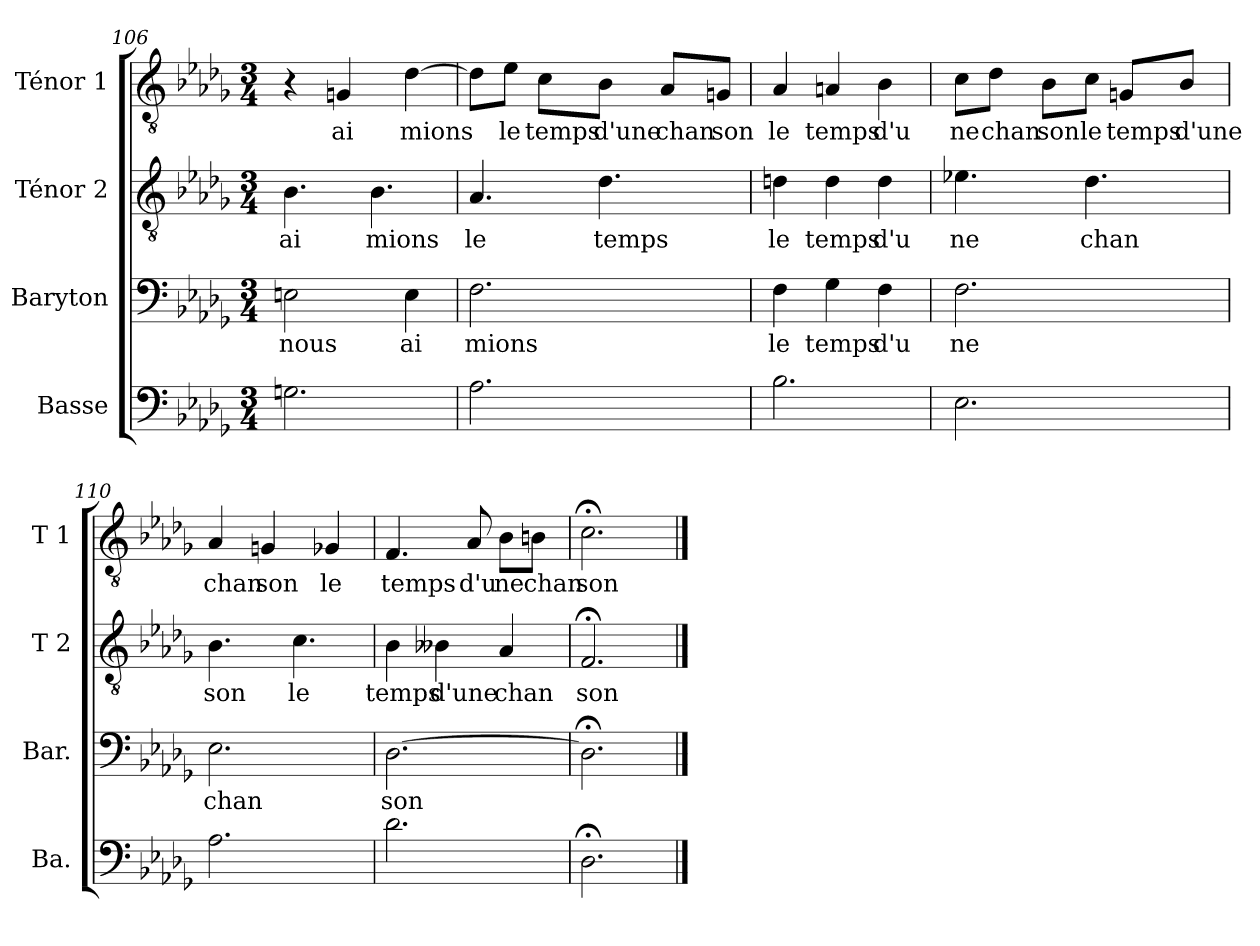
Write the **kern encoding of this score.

**kern	**kern	**text	**kern	**text	**kern	**text
*part4	*part3	*part3	*part2	*part2	*part1	*part1
*staff4	*staff3	*staff3	*staff2	*staff2	*staff1	*staff1
*I"Basse	*I"Baryton	*	*I"Ténor 2	*	*I"Ténor 1	*
*I'Ba.	*I'Bar.	*	*I'T 2	*	*I'T 1	*
*clefF4	*clefF4	*	*clefGv2	*	*clefGv2	*
*ITrd7c12	*	*	*	*	*	*
*k[b-e-a-d-g-]	*k[b-e-a-d-g-]	*	*k[b-e-a-d-g-]	*	*k[b-e-a-d-g-]	*
*D-:	*D-:	*	*D-:	*	*D-:	*
*M3/4	*M3/4	*	*M3/4	*	*M3/4	*
=106	=106	=106	=106	=106	=106	=106
!	!	!LO:LY:b	!	!	!	!
!	!	!	!	!LO:LY:b	!	!
2.GGn\	2En\	nous	4.B-\	ai	4r	.
!	!	!	!	!	!	!LO:LY:b
.	.	.	.	.	4Gn/	ai
!	!	!	!	!LO:LY:b	!	!
.	.	.	4.B-\	mions	.	.
!	!	!LO:LY:b	!	!	!	!
!	!	!	!	!	!	!LO:LY:b
.	4E\	ai	.	.	[4d-\	mions
=107	=107	=107	=107	=107	=107	=107
!	!	!LO:LY:b	!	!	!	!
!	!	!	!	!LO:LY:b	!	!
2.AA-\	2.F\	mions	4.A-/	le	8d-\L]	.
!	!	!	!	!	!	!LO:LY:b
.	.	.	.	.	8e-\J	le
!	!	!	!	!	!	!LO:LY:b
.	.	.	.	.	8c\L	temps
!	!	!	!	!LO:LY:b	!	!
!	!	!	!	!	!	!LO:LY:b
.	.	.	4.d-\	temps	8B-\J	d'une
!	!	!	!	!	!	!LO:LY:b
.	.	.	.	.	8A-/L	chan
!	!	!	!	!	!	!LO:LY:b
.	.	.	.	.	8Gn/J	son
=108	=108	=108	=108	=108	=108	=108
!	!	!LO:LY:b	!	!	!	!
!	!	!	!	!LO:LY:b	!	!
!	!	!	!	!	!	!LO:LY:b
2.BB-\	4F\	le	4dn\	le	4A-/	le
!	!	!LO:LY:b	!	!	!	!
!	!	!	!	!LO:LY:b	!	!
!	!	!	!	!	!	!LO:LY:b
.	4G-\	temps	4d\	temps	4An/	temps
!	!	!LO:LY:b	!	!	!	!
!	!	!	!	!LO:LY:b	!	!
!	!	!	!	!	!	!LO:LY:b
.	4F\	d'u	4d\	d'u	4B-\	d'u
!!LO:PB:g=z
=109	=109	=109	=109	=109	=109	=109
!	!	!LO:LY:b	!	!	!	!
!	!	!	!	!LO:LY:b	!	!
!	!	!	!	!	!	!LO:LY:b
2.EE-\	2.F\	ne	4.e-X\	ne	8c\L	ne
!	!	!	!	!	!	!LO:LY:b
.	.	.	.	.	8d-\J	chan
!	!	!	!	!	!	!LO:LY:b
.	.	.	.	.	8B-\L	son
!	!	!	!	!LO:LY:b	!	!
!	!	!	!	!	!	!LO:LY:b
.	.	.	4.d-\	chan	8c\J	le
!	!	!	!	!	!	!LO:LY:b
.	.	.	.	.	8Gn/L	temps
!	!	!	!	!	!	!LO:LY:b
.	.	.	.	.	8B-/J	d'une
=110	=110	=110	=110	=110	=110	=110
!	!	!LO:LY:b	!	!	!	!
!	!	!	!	!LO:LY:b	!	!
!	!	!	!	!	!	!LO:LY:b
2.AA-\	2.E-\	chan	4.B-\	son	4A-/	chan
!	!	!	!	!	!	!LO:LY:b
.	.	.	.	.	4Gn/	son
!	!	!	!	!LO:LY:b	!	!
.	.	.	4.c\	le	.	.
!	!	!	!	!	!	!LO:LY:b
.	.	.	.	.	4G-X/	le
=111	=111	=111	=111	=111	=111	=111
!	!	!LO:LY:b	!	!	!	!
!	!	!	!	!LO:LY:b	!	!
!	!	!	!	!	!	!LO:LY:b
2.D-\	[2.D-\	son	4B-\	temps	4.F/	temps
!	!	!	!	!LO:LY:b	!	!
.	.	.	4B--X\	d'une	.	.
!	!	!	!	!	!	!LO:LY:b
.	.	.	.	.	8A-/	d'u
!	!	!	!	!LO:LY:b	!	!
!	!	!	!	!	!	!LO:LY:b
.	.	.	4A-/	chan	8B-\L	ne
!	!	!	!	!	!	!LO:LY:b
.	.	.	.	.	8Bn\J	chan
=112	=112	=112	=112	=112	=112	=112
!	!	!	!	!LO:LY:b	!	!
!	!	!	!	!	!	!LO:LY:b
2.DD-;<\	2.D-;<\]	.	2.F;</	son	2.c;<\	son
==	==	==	==	==	==	==
*-	*-	*-	*-	*-	*-	*-
